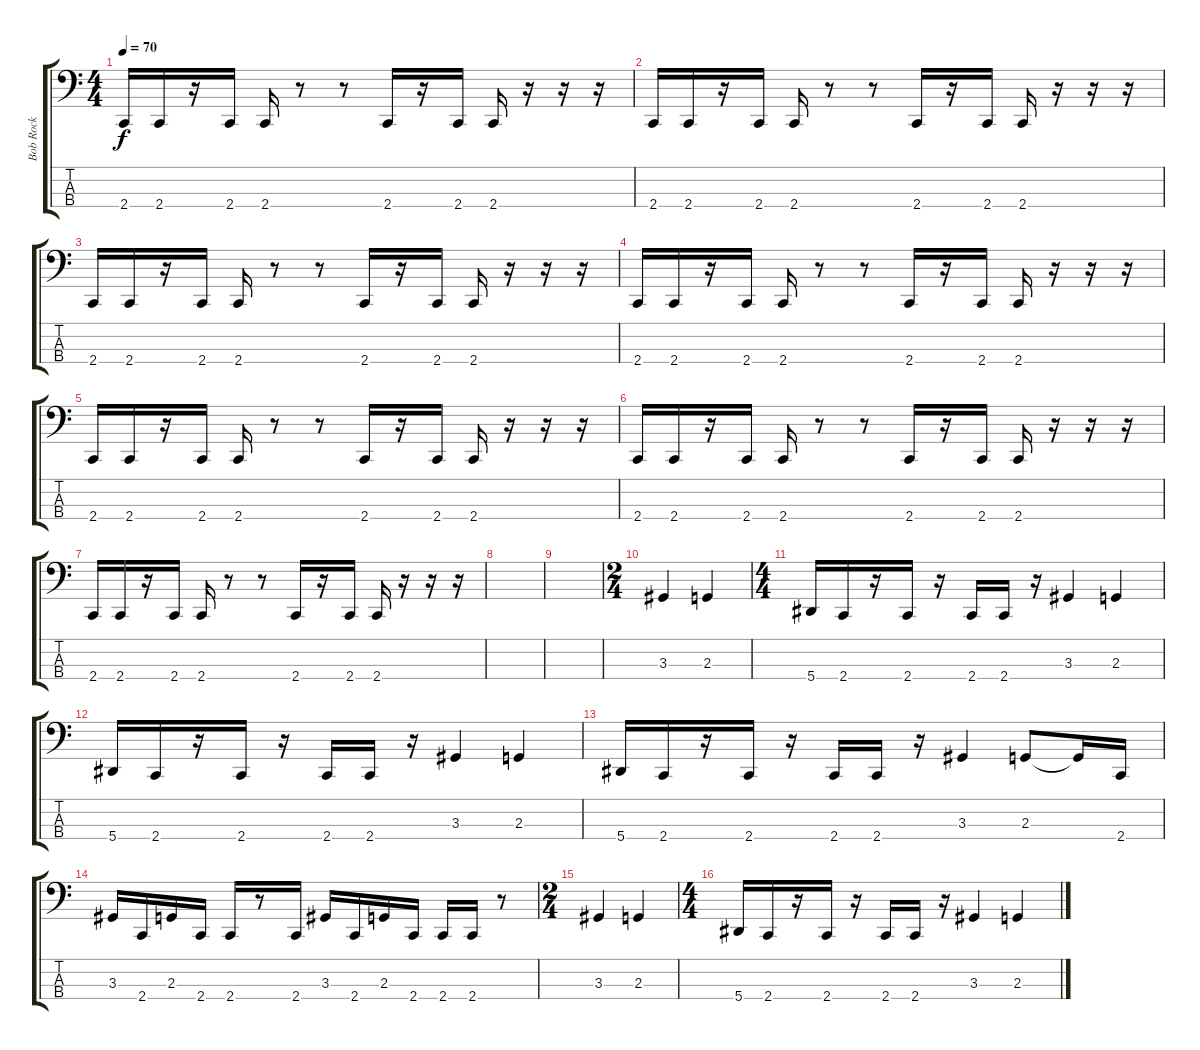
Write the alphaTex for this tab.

\track ("Bob Rock" "Bob Rock") {instrument electricbasspick}
\staff {score tabs}
\tuning (Eb2 Bb1 F1 Bb0) {hide}
\ts (4 4)
\tempo 70
\clef f4
\ks c
2.4.16{dy f} 2.4.16 r.16 2.4.16 2.4.16 r.8 r.8 2.4.16 r.16 2.4.16 2.4.16 r.16 r.16 r.16 |
2.4.16 2.4.16 r.16 2.4.16 2.4.16 r.8 r.8 2.4.16 r.16 2.4.16 2.4.16 r.16 r.16 r.16 |
2.4.16 2.4.16 r.16 2.4.16 2.4.16 r.8 r.8 2.4.16 r.16 2.4.16 2.4.16 r.16 r.16 r.16 |
2.4.16 2.4.16 r.16 2.4.16 2.4.16 r.8 r.8 2.4.16 r.16 2.4.16 2.4.16 r.16 r.16 r.16 |
2.4.16 2.4.16 r.16 2.4.16 2.4.16 r.8 r.8 2.4.16 r.16 2.4.16 2.4.16 r.16 r.16 r.16 |
2.4.16 2.4.16 r.16 2.4.16 2.4.16 r.8 r.8 2.4.16 r.16 2.4.16 2.4.16 r.16 r.16 r.16 |
2.4.16 2.4.16 r.16 2.4.16 2.4.16 r.8 r.8 2.4.16 r.16 2.4.16 2.4.16 r.16 r.16 r.16 |
|
|
\ts (2 4)
3.3.4 2.3.4 |
\ts (4 4)
5.4.16 2.4.16 r.16 2.4.16 r.16 2.4.16 2.4.16 r.16 3.3.4 2.3.4 |
5.4.16 2.4.16 r.16 2.4.16 r.16 2.4.16 2.4.16 r.16 3.3.4 2.3.4 |
5.4.16 2.4.16 r.16 2.4.16 r.16 2.4.16 2.4.16 r.16 3.3.4 2.3.8 2.3{t}.16 2.4.16 |
3.3.16 2.4.16 2.3.16 2.4.16 2.4.16 r.8 2.4.16 3.3.16 2.4.16 2.3.16 2.4.16 2.4.16 2.4.16 r.8 |
\ts (2 4)
3.3.4 2.3.4 |
\ts (4 4)
5.4.16 2.4.16 r.16 2.4.16 r.16 2.4.16 2.4.16 r.16 3.3.4 2.3.4
